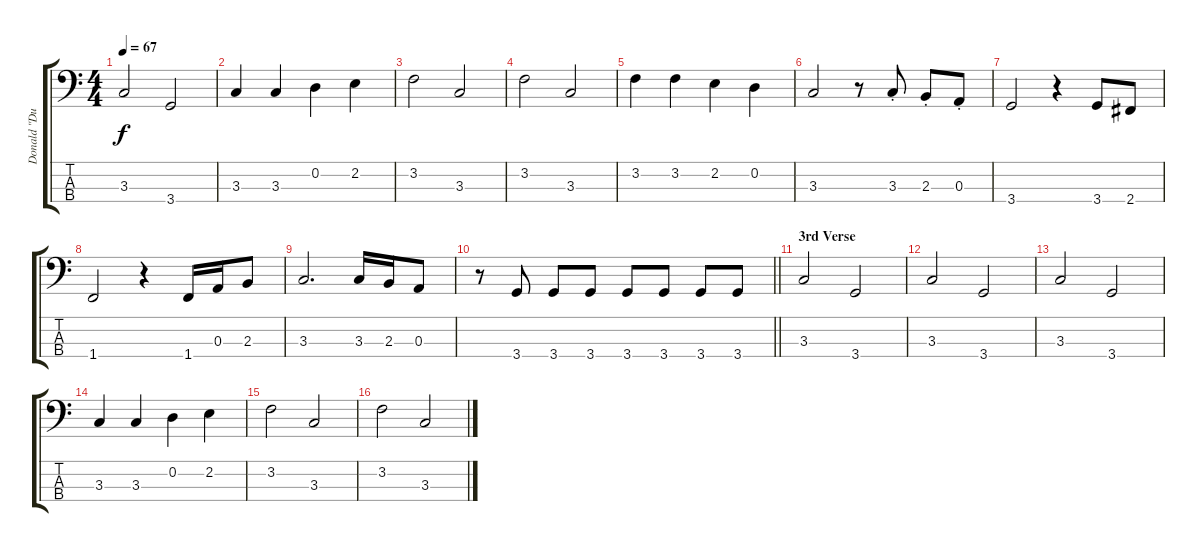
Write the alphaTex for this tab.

\track ("Donald \"Duck\" Dunn - Bass" "Donald \"Du") {instrument electricbassfinger}
\staff {score tabs}
\tuning (G2 D2 A1 E1) {hide}
\ts (4 4)
\tempo 67
\clef f4
\ks c
3.3.2{dy f} 3.4.2 |
3.3.4 3.3.4 0.2.4 2.2.4 |
3.2.2 3.3.2 |
3.2.2 3.3.2 |
3.2.4 3.2.4 2.2.4 0.2.4 |
3.3.2 r.8 3.3{st}.8 2.3{st}.8 0.3{st}.8 |
3.4.2 r.4 3.4.8 2.4.8 |
1.4.2 r.4 1.4.16 0.3.16 2.3.8 |
3.3.2{d} 3.3.16 2.3.16 0.3.8 |
\barLineRight lightlight
r.8 3.4.8 3.4.8 3.4.8 3.4.8 3.4.8 3.4.8 3.4.8 |
\section ("" "3rd Verse")
3.3.2 3.4.2 |
3.3.2 3.4.2 |
3.3.2 3.4.2 |
3.3.4 3.3.4 0.2.4 2.2.4 |
3.2.2 3.3.2 |
3.2.2 3.3.2
